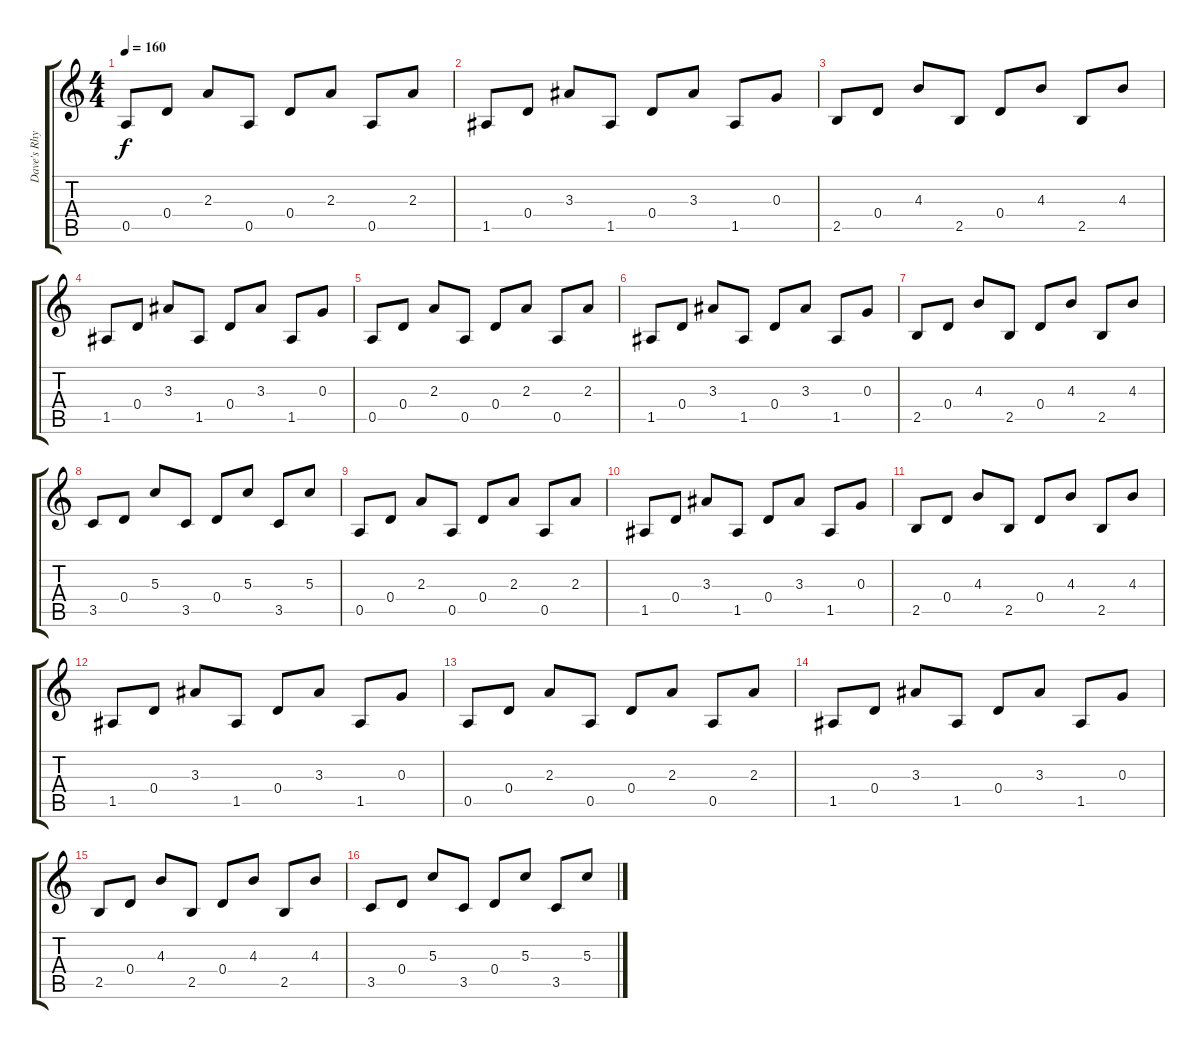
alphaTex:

\track ("Dave's Rhythm" "Dave's Rhy") {instrument overdrivenguitar}
\staff {score tabs}
\tuning (E4 B3 G3 D3 A2 E2) {hide}
\ts (4 4)
\tempo 160
\clef g2
\ks c
0.5.8{dy f} 0.4.8 2.3.8 0.5.8 0.4.8 2.3.8 0.5.8 2.3.8 |
1.5.8 0.4.8 3.3.8 1.5.8 0.4.8 3.3.8 1.5.8 0.3.8 |
2.5.8 0.4.8 4.3.8 2.5.8 0.4.8 4.3.8 2.5.8 4.3.8 |
1.5.8 0.4.8 3.3.8 1.5.8 0.4.8 3.3.8 1.5.8 0.3.8 |
0.5.8 0.4.8 2.3.8 0.5.8 0.4.8 2.3.8 0.5.8 2.3.8 |
1.5.8 0.4.8 3.3.8 1.5.8 0.4.8 3.3.8 1.5.8 0.3.8 |
2.5.8 0.4.8 4.3.8 2.5.8 0.4.8 4.3.8 2.5.8 4.3.8 |
3.5.8 0.4.8 5.3.8 3.5.8 0.4.8 5.3.8 3.5.8 5.3.8 |
0.5.8 0.4.8 2.3.8 0.5.8 0.4.8 2.3.8 0.5.8 2.3.8 |
1.5.8 0.4.8 3.3.8 1.5.8 0.4.8 3.3.8 1.5.8 0.3.8 |
2.5.8 0.4.8 4.3.8 2.5.8 0.4.8 4.3.8 2.5.8 4.3.8 |
1.5.8 0.4.8 3.3.8 1.5.8 0.4.8 3.3.8 1.5.8 0.3.8 |
0.5.8 0.4.8 2.3.8 0.5.8 0.4.8 2.3.8 0.5.8 2.3.8 |
1.5.8 0.4.8 3.3.8 1.5.8 0.4.8 3.3.8 1.5.8 0.3.8 |
2.5.8 0.4.8 4.3.8 2.5.8 0.4.8 4.3.8 2.5.8 4.3.8 |
3.5.8 0.4.8 5.3.8 3.5.8 0.4.8 5.3.8 3.5.8 5.3.8
